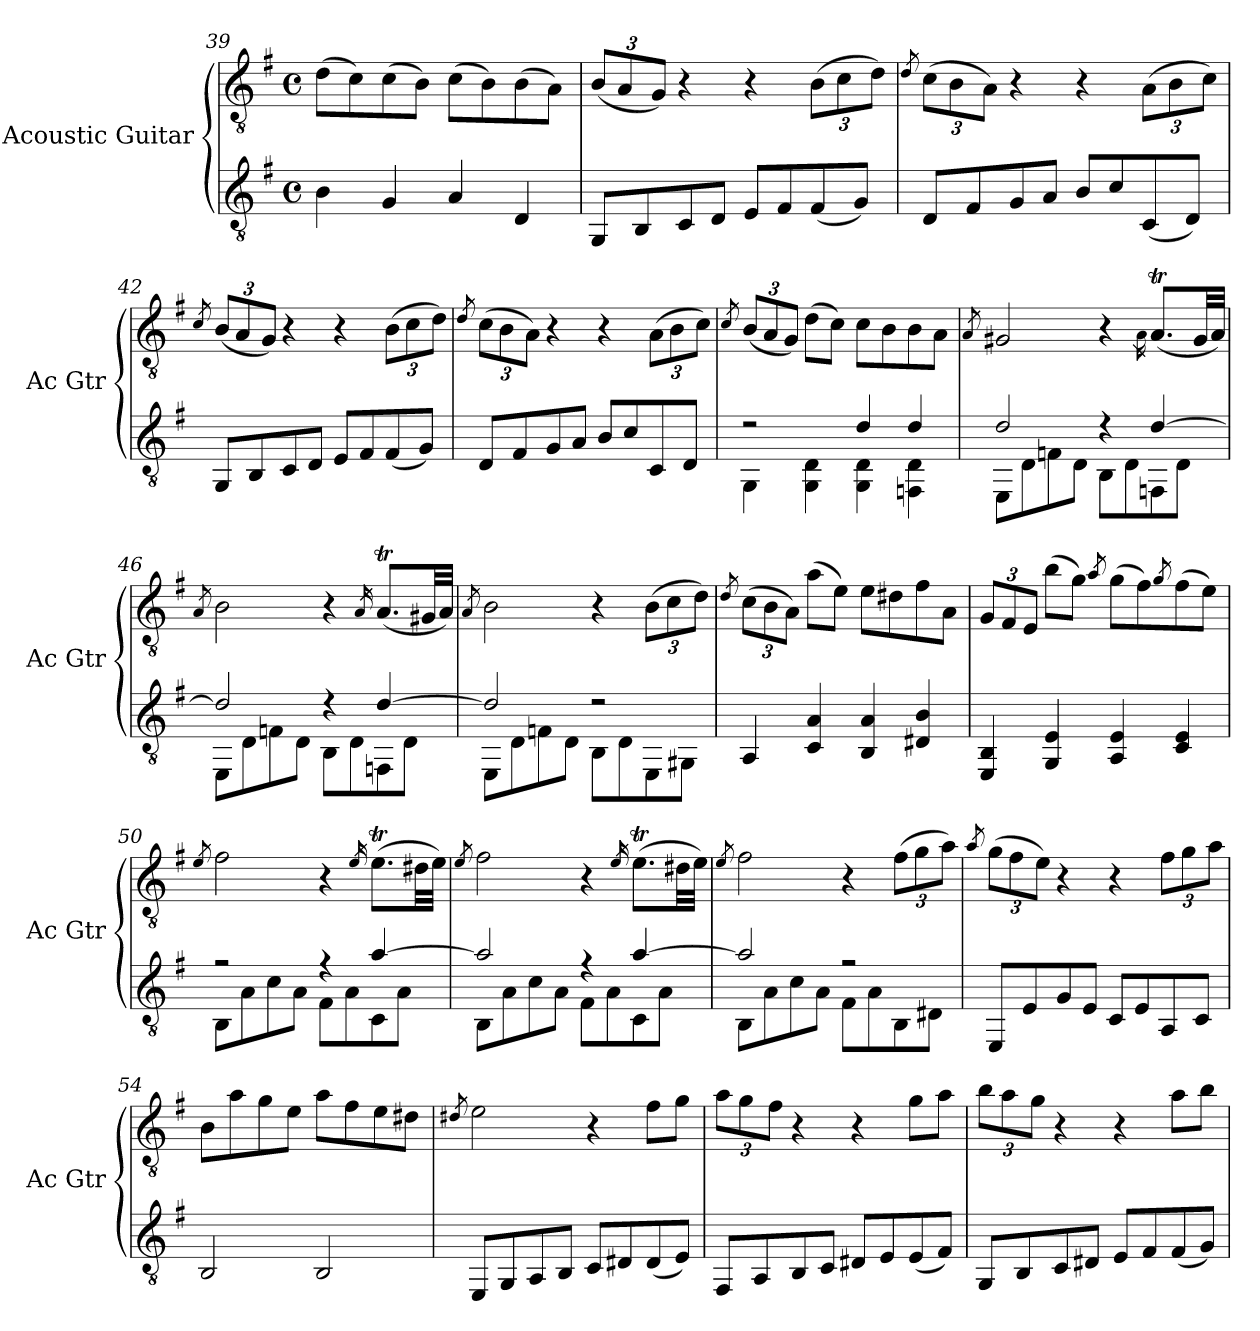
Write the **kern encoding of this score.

**kern	**kern
*part2	*part1
*staff2	*staff1
*I"Acoustic Guitar	*I"Acoustic Guitar
*I'Ac Gtr	*I'Ac Gtr
*clefGv2	*clefGv2
*k[f#]	*k[f#]
*G:	*G:
*M4/4	*M4/4
*met(c)	*met(c)
=39	=39
4B\	(8d\L
.	8c\)
4G/	(8c\
.	8B\J)
4A/	(8c\L
.	8B\)
4D/	(8B\
.	8A\J)
=40	=40
*	*Xbrackettup
8GG/L	(12B/L
.	12A/
8BB/	.
.	12G/J)
8C/	4r
8D/J	.
8E/L	4r
8F#/	.
(8F#/	(12B\L
.	12c\
8G/J)	.
.	12d\J)
!!LO:LB:g=z
=41	=41
.	8qd/
8D/L	(12c\L
.	12B\
8F#/	.
.	12A\J)
8G/	4r
8A/J	.
8B/L	4r
8c/	.
(8C/	(12A\L
.	12B\
8D/J)	.
.	12c\J)
=42	=42
.	8qc/
8GG/L	(12B/L
.	12A/
8BB/	.
.	12G/J)
8C/	4r
8D/J	.
8E/L	4r
8F#/	.
(8F#/	(12B\L
.	12c\
8G/J)	.
.	12d\J)
=43	=43
.	8qd/
8D/L	(12c\L
.	12B\
8F#/	.
.	12A\J)
8G/	4r
8A/J	.
8B/L	4r
8c/	.
8C/	(12A\L
.	12B\
8D/J	.
.	12c\J)
=44	=44
.	8qc/
*^	*
2r	4GG\	(12B/L
.	.	12A/
.	.	12G/J)
.	4GG\ 4D\	(8d\L
.	.	8c\J)
4d/	4GG\ 4D\	8c\L
.	.	8B\
4d/	4FFn\ 4D\	8B\
.	.	8A\J
!!LO:LB:g=z
=45	=45	=45
.	.	8qA/
*	*	*^
2d/	8EE\L	2G#X/	2.ryy
.	8D\	.	.
.	8Fn\	.	.
.	8D\J	.	.
4rd	8BB\L	4r	.
.	8D\	.	.
.	.	.	16qA\
[4d/	8FFn\	(8.AT/L	4ryy
.	8D\J	.	.
.	.	32G#/LL	.
.	.	32A/JJJ)	.
*	*	*v	*v
=46	=46	=46
.	.	8qA/
2d/]	8EE\L	2B\
.	8D\	.
.	8Fn\	.
.	8D\J	.
4rd	8BB\L	4r
.	8D\	.
.	.	16qA/
[4d/	8FFn\	(8.AT/L
.	8D\J	.
.	.	32G#X/LL
.	.	32A/JJJ)
=47	=47	=47
.	.	8qA/
2d/]	8EE\L	2B\
.	8D\	.
.	8Fn\	.
.	8D\J	.
2rd	8BB\L	4r
.	8D\	.
.	8EE\	(12B\L
.	.	12c\
.	8GG#X\J	.
.	.	12d\J)
*v	*v	*
=48	=48
.	8qd/
4AA/	(12c\L
.	12B\
.	12A\J)
4C/ 4A/	(8a\L
.	8e\J)
4BB/ 4A/	8e\L
.	8d#X\
4D#X/ 4B/	8f#\
.	8A\J
!!LO:LB:g=z
=49	=49
4EE/ 4BB/	12G/L
.	12F#/
.	12E/J
4GG/ 4E/	(8b\L
.	8g\J)
.	8qa/
4AA/ 4E/	(8g\L
.	8f#\)
.	8qg/
4C/ 4E/	(8f#\
.	8e\J)
=50	=50
.	8qe/
*^	*
2rf	8BB\L	2f#\
.	8A\	.
.	8c\	.
.	8A\J	.
4rf	8F#\L	4r
.	8A\	.
.	.	16qe/
[4a/	8C\	(8.eT\L
.	8A\J	.
.	.	32d#X\LL
.	.	32e\JJJ)
=51	=51	=51
.	.	8qe/
2a/]	8BB\L	2f#\
.	8A\	.
.	8c\	.
.	8A\J	.
4rf	8F#\L	4r
.	8A\	.
.	.	16qe/
[4a/	8C\	(8.eT\L
.	8A\J	.
.	.	32d#X\LL
.	.	32e\JJJ)
=52	=52	=52
.	.	8qe/
2a/]	8BB\L	2f#\
.	8A\	.
.	8c\	.
.	8A\J	.
2rf	8F#\L	4r
.	8A\	.
.	8BB\	(12f#\L
.	.	12g\
.	8D#X\J	.
.	.	12a\J)
*v	*v	*
!!LO:LB:g=z
=53	=53
.	8qa/
8EE/L	(12g\L
.	12f#\
8E/	.
.	12e\J)
8G/	4r
8E/J	.
8C/L	4r
8E/	.
8AA/	12f#\L
.	12g\
8C/J	.
.	12a\J
=54	=54
2BB/	8B\L
.	8a\
.	8g\
.	8e\J
2BB/	8a\L
.	8f#\
.	8e\
.	8d#X\J
=55	=55
.	8qd#X/
8EE/L	2e\
8GG/	.
8AA/	.
8BB/J	.
8C/L	4r
8D#X/	.
(8D#/	8f#\L
8E/J)	8g\J
=56	=56
8FF#/L	12a\L
.	12g\
8AA/	.
.	12f#\J
8BB/	4r
8C/J	.
8D#X/L	4r
8E/	.
(8E/	8g\L
8F#/J)	8a\J
!!LO:PB:g=z
=57	=57
8GG/L	12b\L
.	12a\
8BB/	.
.	12g\J
8C/	4r
8D#X/J	.
8E/L	4r
8F#/	.
(8F#/	8a\L
8G/J)	8b\J
=	=
*-	*-
